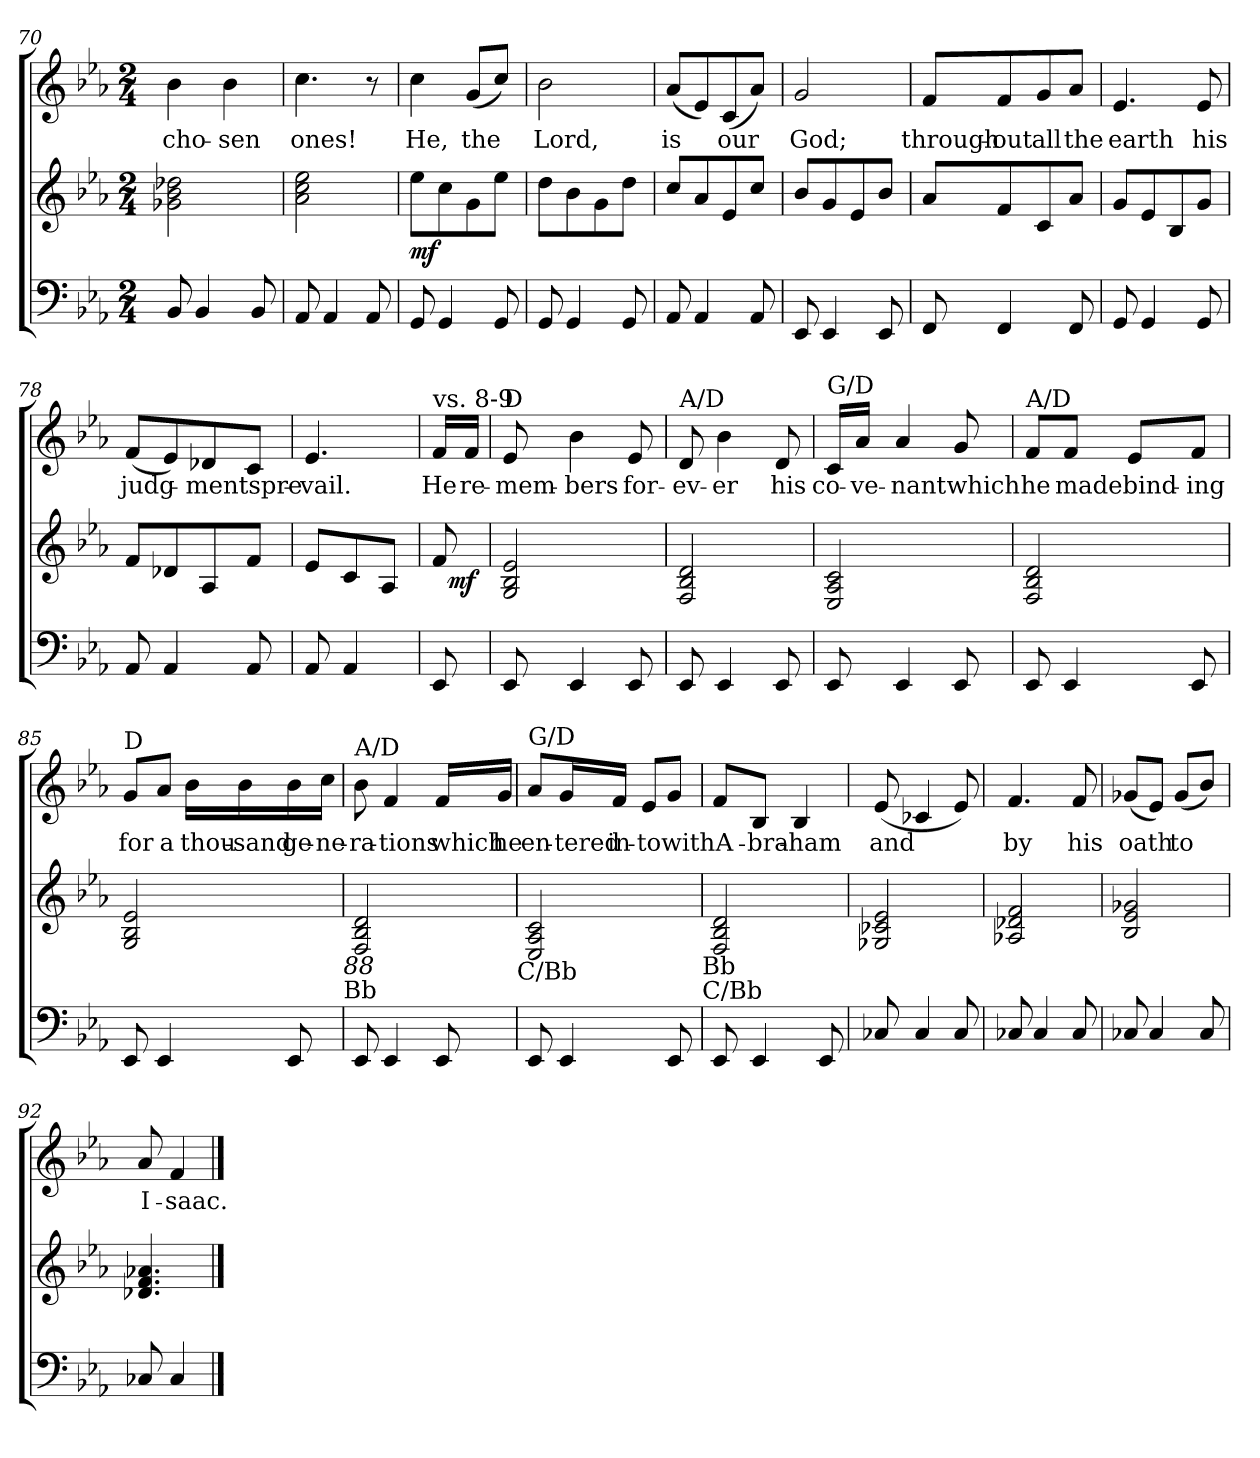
**kern	**kern	**dynam	**kern	**text
*part2	*part2	*part2	*part1	*part1
*staff3	*staff2	*staff2/3	*staff1	*staff1
*clefF4	*clefG2	*	*clefG2	*
*k[b-e-a-]	*k[b-e-a-]	*	*k[b-e-a-]	*
*E-:	*E-:	*	*E-:	*
*M2/4	*M2/4	*	*M2/4	*
=70	=70	=70	=70	=70
!	!	!	!	!LO:LY:b
8BB-/	2g-X\ 2b-\ 2dd-X\	.	4b-\	cho-
4BB-/	.	.	.	.
!	!	!	!	!LO:LY:b
.	.	.	4b-\	-sen
8BB-/	.	.	.	.
=71	=71	=71	=71	=71
!	!	!	!	!LO:LY:b
8AA-/	2a-\ 2cc\ 2ee-\	.	4.cc\	ones!
4AA-/	.	.	.	.
8AA-/	.	.	8r	.
=72	=72	=72	=72	=72
!	!	!LO:DY:b	!	!LO:LY:b
8GG/	8ee-\L	mf	4cc\	He,
4GG/	8cc\	.	.	.
!	!	!	!	!LO:LY:b
.	8g\	.	(<8g/L	the
8GG/	8ee-\J	.	8cc/J)	.
=73	=73	=73	=73	=73
!	!	!	!	!LO:LY:b
8GG/	8dd\L	.	2b-\	Lord,
4GG/	8b-\	.	.	.
.	8g\	.	.	.
8GG/	8dd\J	.	.	.
=74	=74	=74	=74	=74
!	!	!	!	!LO:LY:b
8AA-/	8cc/L	.	(<8a-/L	is
4AA-/	8a-/	.	8e-/)	.
!	!	!	!	!LO:LY:b
.	8e-/	.	(<8c/	our
8AA-/	8cc/J	.	8a-/J)	.
!!LO:PB:g=z
=75	=75	=75	=75	=75
!	!	!	!	!LO:LY:b
8EE-/	8b-/L	.	2g/	God;
4EE-/	8g/	.	.	.
.	8e-/	.	.	.
8EE-/	8b-/J	.	.	.
=76	=76	=76	=76	=76
!	!	!	!	!LO:LY:b
8FF/	8a-/L	.	8f/L	through-
!	!	!	!	!LO:LY:b
4FF/	8f/	.	8f/	-out
!	!	!	!	!LO:LY:b
.	8c/	.	8g/	all
!	!	!	!	!LO:LY:b
8FF/	8a-/J	.	8a-/J	the
=77	=77	=77	=77	=77
!	!	!	!	!LO:LY:b
8GG/	8g/L	.	4.e-/	earth
4GG/	8e-/	.	.	.
.	8B-/	.	.	.
!	!	!	!	!LO:LY:b
8GG/	8g/J	.	8e-/	his
=78	=78	=78	=78	=78
!	!	!	!	!LO:LY:b
8AA-/	8f/L	.	(<8f/L	judg-
4AA-/	8d-X/	.	8e-/)	.
!	!	!	!	!LO:LY:b
.	8A-/	.	8d-X/	-mentspre-
8AA-/	8f/J	.	8c/J	.
=79	=79	=79	=79	=79
!	!	!	!	!LO:LY:b
8AA-/	8e-/L	.	4.e-/	-vail.
4AA-/	8c/	.	.	.
.	8A-/J	.	.	.
!!LO:LB:g=z
=80	=80	=80	=80	=80
!	!	!	!LO:TX:a:t=vs. 8-9	!
!	!	!	!	!LO:LY:b
*	*^	*	*	*
8EE-/	8f/	32ryy	.	16f/LL	He
!	!	!	!LO:DY:b	!	!
.	.	16.ryy	mf	.	.
!	!	!	!	!	!LO:LY:b
.	.	.	.	16f/JJ	re-
=81	=81	=81	=81	=81	=81
!	!	!	!	!LO:TX:a:t=D	!
!	!	!	!	!	!LO:LY:b
*	*v	*v	*	*	*
8EE-/	2G/ 2B-/ 2e-/	.	8e-/	-mem-
!	!	!	!	!LO:LY:b
4EE-/	.	.	4b-\	-bers
!	!	!	!	!LO:LY:b
8EE-/	.	.	8e-/	for-
=82	=82	=82	=82	=82
!	!	!	!LO:TX:a:t=A/D	!
!	!	!	!	!LO:LY:b
8EE-/	2F/ 2B-/ 2d/	.	8d/	-ev-
!	!	!	!	!LO:LY:b
4EE-/	.	.	4b-\	-er
!	!	!	!	!LO:LY:b
8EE-/	.	.	8d/	his
=83	=83	=83	=83	=83
!	!	!	!LO:TX:a:t=G/D	!
!	!	!	!	!LO:LY:b
8EE-/	2E-/ 2A-/ 2c/	.	16c/LL	co-
!	!	!	!	!LO:LY:b
.	.	.	16a-/JJ	-ve-
!	!	!	!	!LO:LY:b
4EE-/	.	.	4a-/	-nant
!	!	!	!	!LO:LY:b
8EE-/	.	.	8g/	which
=84	=84	=84	=84	=84
!	!	!	!LO:TX:a:t=A/D	!
!	!	!	!	!LO:LY:b
8EE-/	2F/ 2B-/ 2d/	.	8f/L	he
!	!	!	!	!LO:LY:b
4EE-/	.	.	8f/J	made
!	!	!	!	!LO:LY:b
.	.	.	8e-/L	bind-
!	!	!	!	!LO:LY:b
8EE-/	.	.	8f/J	-ing
!!LO:LB:g=z
=85	=85	=85	=85	=85
!	!	!	!LO:TX:a:t=D	!
!	!	!	!	!LO:LY:b
8EE-/	2G/ 2B-/ 2e-/	.	8g/L	for
!	!	!	!	!LO:LY:b
4EE-/	.	.	8a-/J	a
!	!	!	!	!LO:LY:b
.	.	.	16b-\LL	thou-
!	!	!	!	!LO:LY:b
.	.	.	16b-\	-sand
!	!	!	!	!LO:LY:b
8EE-/	.	.	16b-\	ge-
!	!	!	!	!LO:LY:b
.	.	.	16cc\JJ	-ne-
!	!LO:TX:b:i:t=88	!	!	!
!	!LO:TX:b:t=Bb	!	!	!
=86	=86	=86	=86	=86
!	!	!	!LO:TX:a:t=A/D	!
!	!	!	!	!LO:LY:b
8EE-/	2F/ 2B-/ 2d/	.	8b-\	-ra-
!	!	!	!	!LO:LY:b
4EE-/	.	.	4f/	-tions
!	!	!	!	!LO:LY:b
8EE-/	.	.	16f/LL	which
!	!	!	!	!LO:LY:b
.	.	.	16g/JJ	he
!	!LO:TX:b:t=C/Bb	!	!	!
=87	=87	=87	=87	=87
!	!	!	!LO:TX:a:t=G/D	!
!	!	!	!	!LO:LY:b
8EE-/	2E-/ 2A-/ 2c/	.	8a-/L	en-
!	!	!	!	!LO:LY:b
4EE-/	.	.	16g/L	-tered
!	!	!	!	!LO:LY:b
.	.	.	16f/JJ	in-
!	!	!	!	!LO:LY:b
.	.	.	8e-/L	-to
!	!	!	!	!LO:LY:b
8EE-/	.	.	8g/J	with
!	!LO:TX:b:t=Bb	!	!	!
!	!LO:TX:b:t=C/Bb	!	!	!
!!LO:LB:g=z
=88	=88	=88	=88	=88
!	!	!	!	!LO:LY:b
8EE-/	2F/ 2B-/ 2d/	.	8f/L	A-
!	!	!	!	!LO:LY:b
4EE-/	.	.	8B-/J	-bra-
!	!	!	!	!LO:LY:b
.	.	.	4B-/	-ham
8EE-/	.	.	.	.
=89	=89	=89	=89	=89
!	!	!	!	!LO:LY:b
8C-X/	2G-X/ 2c-X/ 2e-/	.	(<8e-/	and
4C-/	.	.	4c-X/	.
8C-/	.	.	8e-/)	.
=90	=90	=90	=90	=90
!	!	!	!	!LO:LY:b
8C-X/	2A-X/ 2d-X/ 2f/	.	4.f/	by
4C-/	.	.	.	.
!	!	!	!	!LO:LY:b
8C-/	.	.	8f/	his
=91	=91	=91	=91	=91
!	!	!	!	!LO:LY:b
8C-X/	2B-/ 2e-/ 2g-X/	.	(<8g-X/L	oath
4C-/	.	.	8e-/J)	.
!	!	!	!	!LO:LY:b
.	.	.	(<8g-/L	to
8C-/	.	.	8b-/J)	.
=92	=92	=92	=92	=92
!	!	!	!	!LO:LY:b
8C-X/	4.d-X/ 4.f/ 4.a-X/	.	8a-/	I-
!	!	!	!	!LO:LY:b
4C-/	.	.	4f/	-saac.
==	==	==	==	==
*-	*-	*-	*-	*-
